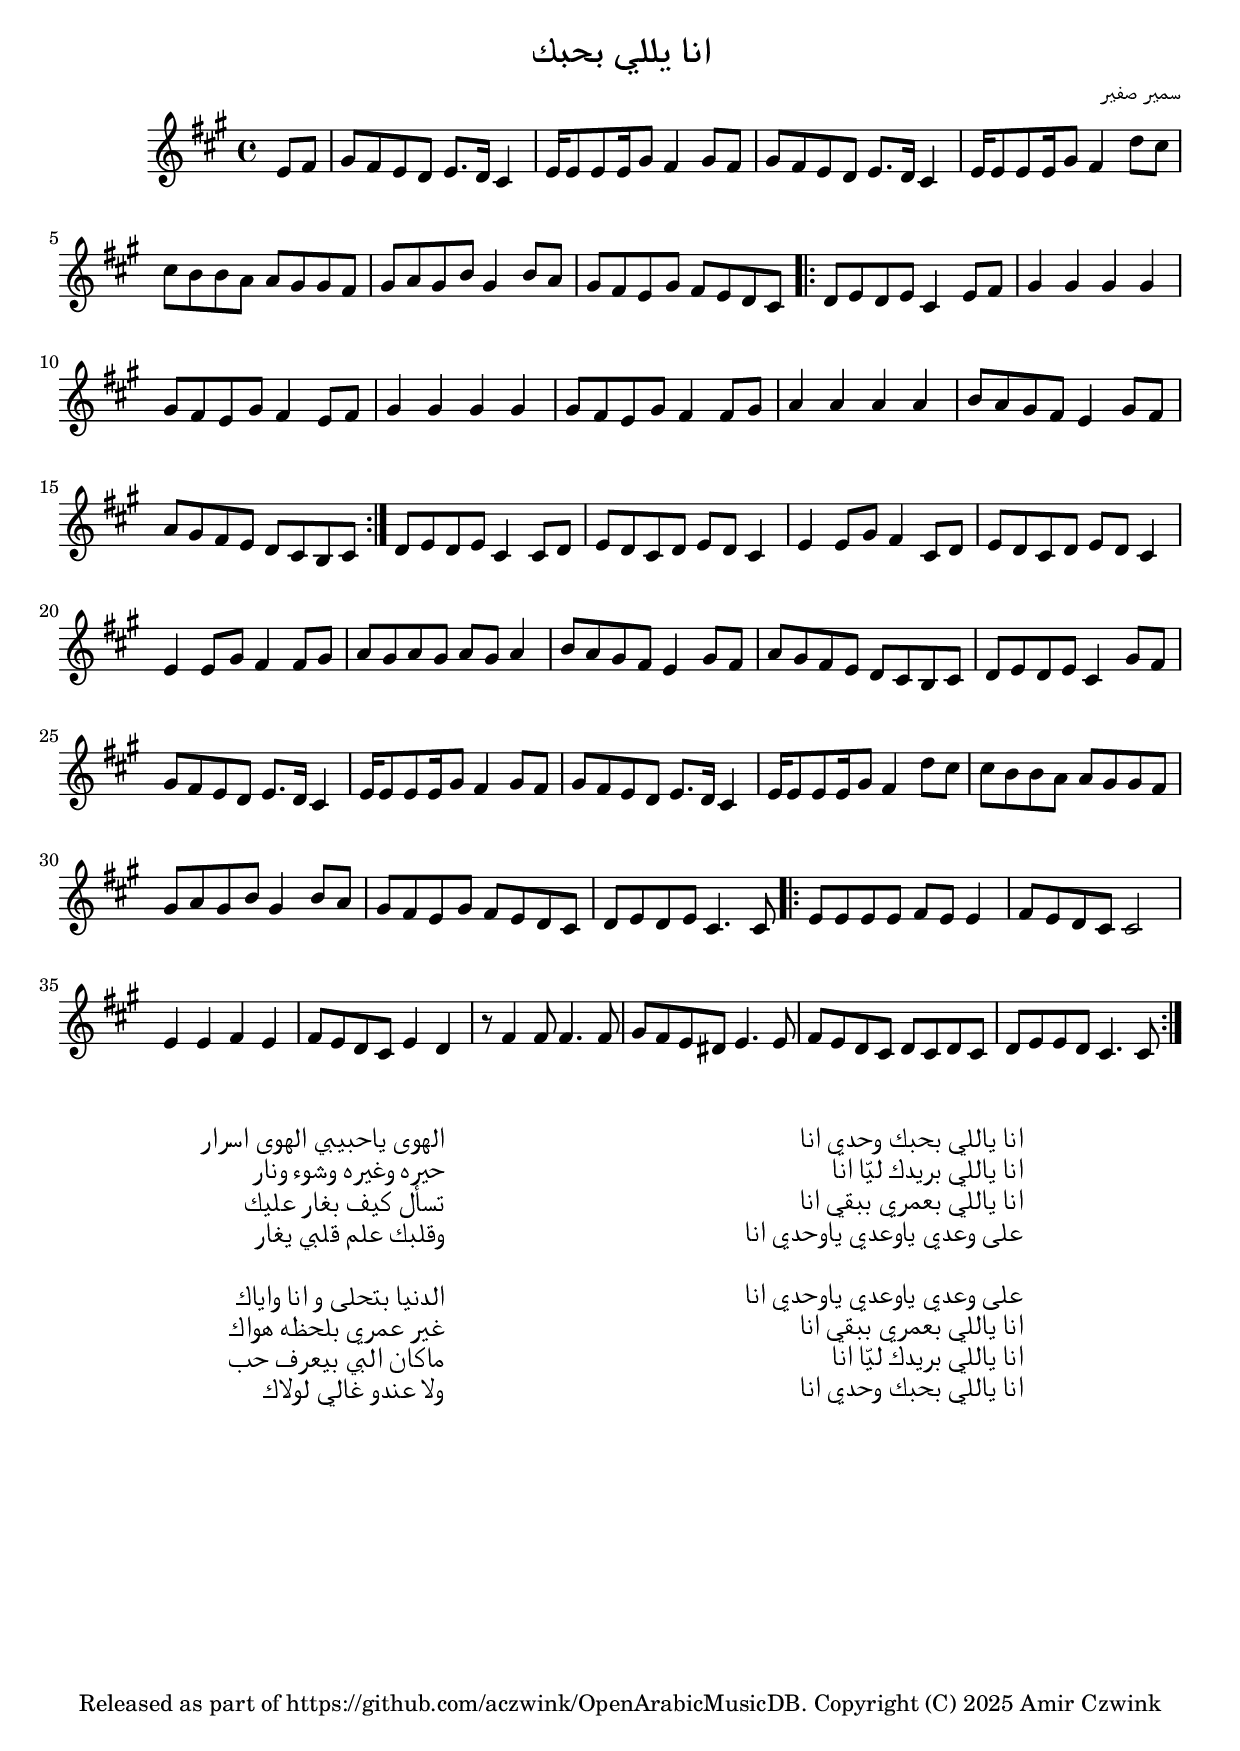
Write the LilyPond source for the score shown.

%  OpenArabicMusicDB
%  Copyright (C) 2025 Amir Czwink (amir130@hotmail.de)
  
%  This program is free software: you can redistribute it and/or modify
%  it under the terms of the GNU Affero General Public License as published by
%  the Free Software Foundation, either version 3 of the License, or
%  (at your option) any later version.
  
%  This program is distributed in the hope that it will be useful,
%  but WITHOUT ANY WARRANTY; without even the implied warranty of
%  MERCHANTABILITY or FITNESS FOR A PARTICULAR PURPOSE.  See the
%  GNU Affero General Public License for more details.
 
%  You should have received a copy of the GNU Affero General Public License
%  along with this program.  If not, see <http://www.gnu.org/licenses/>.
\version "2.24.4"
\include "arabic.ly"

\header
{
	title = "انا يللي بحبك"
	composer = "سمير صفير"
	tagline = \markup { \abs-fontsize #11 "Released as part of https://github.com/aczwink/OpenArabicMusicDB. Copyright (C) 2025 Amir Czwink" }
}

\relative do'
{
  \key dod \kurd
  
  %intro  
  \partial 4 mi8 fad |
  sold fad mi re mi8. re16 dod4 |
  mi16 mi8 mi mi16 sold8 fad4 sold8 fad |
  sold fad mi re mi8. re16 dod4 |
  mi16 mi8 mi mi16 sold8 fad4 re'8 dod |
  dod si si la la sold sold fad |
  sold la sold si sold4 si8 la |
  sold fad mi sold fad mi re dod |
  %refrain
  \repeat volta 2
  {
    re mi re mi dod4 mi8 fad |
    sold4 sold sold sold |
    sold8 fad mi sold fad4 mi8 fad |
    sold4 sold sold sold |
    sold8 fad mi sold fad4 fad8 sold |
    la4 la la la |
    si8 la sold fad mi4 sold8 fad |
    la sold fad mi re dod si dod |
  }
  %bridge
  re mi re mi dod4 dod8 re |
  mi re dod re mi re dod4 |
  mi mi8 sold fad4 dod8 re |
  mi re dod re mi re dod4 |
  mi mi8 sold fad4 fad8 sold |
  la sold la sold la sold la4 |
  si8 la sold fad mi4 sold8 fad |
  la sold fad mi re dod si dod |
  re mi re mi dod4 sold'8 fad |
  
  %intro again
  sold fad mi re mi8. re16 dod4 |
  mi16 mi8 mi mi16 sold8 fad4 sold8 fad |
  sold fad mi re mi8. re16 dod4 |
  mi16 mi8 mi mi16 sold8 fad4 re'8 dod |
  dod si si la la sold sold fad |
  sold la sold si sold4 si8 la |
  sold fad mi sold fad mi re dod |
  re mi re mi dod4. dod8 |
  
  %verse
  \repeat volta 2
  {
    mi mi mi mi fad mi mi4 |
    fad8 mi re dod dod2 |
    mi4 mi fad mi |
    fad8 mi re dod mi4 re |
    r8 fad4 fad8 fad4. fad8 |
    sold fad mi red mi4. mi8 |
    fad mi re dod re dod re dod
    re mi mi re dod4. dod8 |
  }
}

\markup
{
	\override #'(text-direction . -1)
	\huge
	\fill-line
	{
		\hspace #1
		\column
		{
			\right-align
			\line { انا ياللي بحبك وحدي انا }
			\right-align
			\line { انا ياللي بريدك ليّا انا }
			\right-align
			\line { انا ياللي بعمري ببقي انا }
			\right-align
			\line { على وعدي ياوعدي ياوحدي انا }
			
			\right-align
			\line { \null }
			
			\right-align
			\line { على وعدي ياوعدي ياوحدي انا }
			\right-align
			\line { انا ياللي بعمري ببقي انا }
			\right-align
			\line { انا ياللي بريدك ليّا انا }
			\right-align
			\line { انا ياللي بحبك وحدي انا }
		}
		\hspace #2
		\column
		{
			\right-align
			\line { الهوى ياحبيبي الهوى اسرار }
			\right-align
			\line { حيره وغيره وشوء ونار }
			\right-align
			\line { تسأل كيف بغار عليك }
			\right-align
			\line { وقلبك علم قلبي يغار }
			
			\right-align
			\line { \null }
			
			\right-align
			\line { الدنيا بتحلى و انا واياك }
			\right-align
			\line { غير عمري بلحظه هواك }
			\right-align
			\line { ماكان البي بيعرف حب }
			\right-align
			\line { ولا عندو غالي لولاك }
		}
		\hspace #1
	}
}
